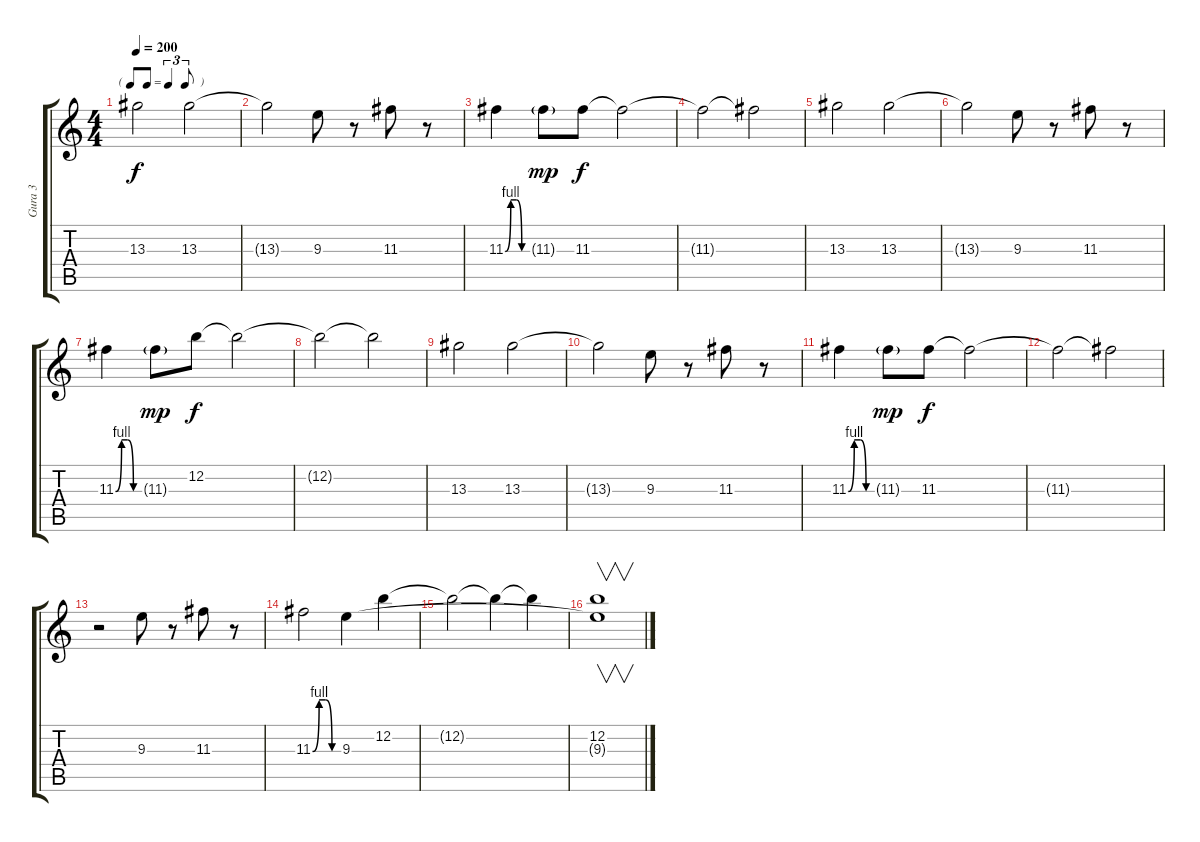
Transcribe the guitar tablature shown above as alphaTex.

\track ("Gura 3" "Gura 3") {instrument overdrivenguitar}
\staff {score tabs}
\tuning (E4 B3 G3 D3 A2 E2) {hide}
\ts (4 4)
\tf triplet8th
\tempo 200
\clef g2
\ks c
13.3.2{dy f} 13.3.2 |
13.3{t}.2 9.3.8 r.8 11.3.8 r.8 |
11.3{be (custom 0 0 15 4 30 4 45 0 60 0)}.4 11.3{g}.8{dy mp} 11.3.8{dy f} 11.3{t}.2 |
11.3{t}.2 11.3{t}.2 |
13.3.2 13.3.2 |
13.3{t}.2 9.3.8 r.8 11.3.8 r.8 |
11.3{be (custom 0 0 15 4 30 4 45 0 60 0)}.4 11.3{g}.8{dy mp} 12.2.8{dy f} 12.2{t}.2 |
12.2{t}.2 12.2{t}.2 |
13.3.2 13.3.2 |
13.3{t}.2 9.3.8 r.8 11.3.8 r.8 |
11.3{be (custom 0 0 15 4 30 4 45 0 60 0)}.4 11.3{g}.8{dy mp} 11.3.8{dy f} 11.3{t}.2 |
11.3{t}.2 11.3{t}.2 |
r.2 9.3.8 r.8 11.3.8 r.8 |
11.3{be (custom 0 0 15 4 30 4 45 0 60 0)}.2 9.3.4 12.2.4 |
12.2{t}.2 12.2{t}.4 12.2{t}.4 |
(12.2 9.3{t}).1{v}
